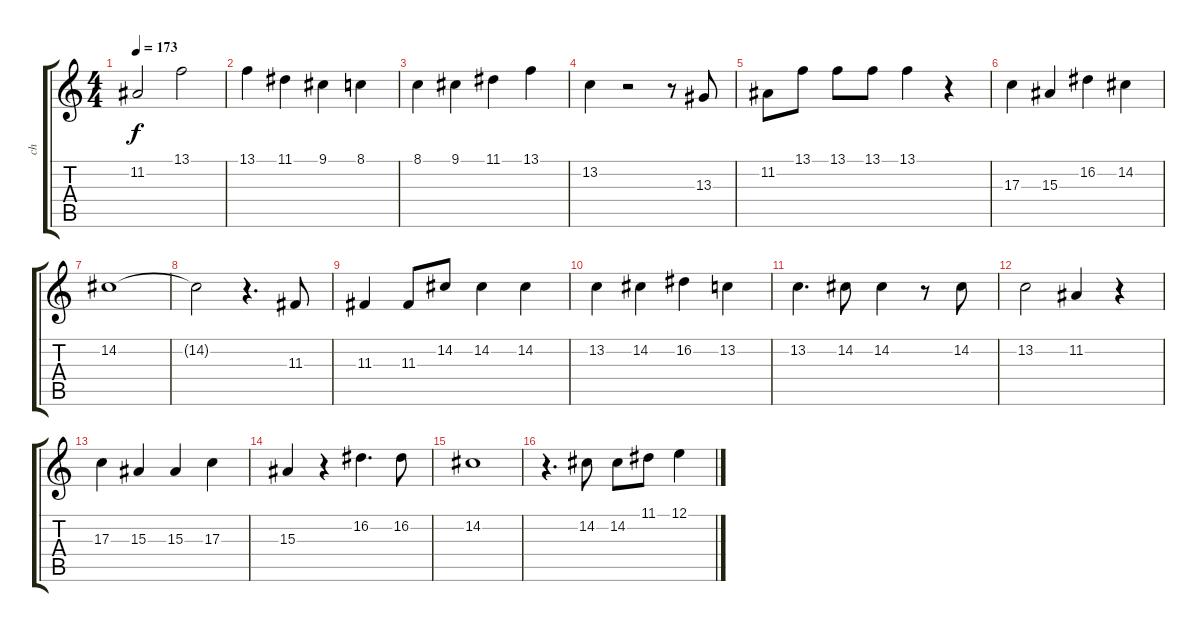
\track ("ch" "ch") {instrument violin}
\staff {score tabs}
\tuning (E4 B3 G3 D3 A2 E2) {hide}
\ts (4 4)
\tempo 173
\clef g2
\ks c
11.2.2{dy f} 13.1.2 |
13.1.4 11.1.4 9.1.4 8.1.4 |
8.1.4 9.1.4 11.1.4 13.1.4 |
13.2.4 r.2 r.8 13.3.8 |
11.2.8 13.1.8 13.1.8 13.1.8 13.1.4 r.4 |
17.3.4 15.3.4 16.2.4 14.2.4 |
14.2.1 |
14.2{t}.2 r.4{d} 11.3.8 |
11.3.4 11.3.8 14.2.8 14.2.4 14.2.4 |
13.2.4 14.2.4 16.2.4 13.2.4 |
13.2.4{d} 14.2.8 14.2.4 r.8 14.2.8 |
13.2.2 11.2.4 r.4 |
17.3.4 15.3.4 15.3.4 17.3.4 |
15.3.4 r.4 16.2.4{d} 16.2.8 |
14.2.1 |
r.4{d} 14.2.8 14.2.8 11.1.8 12.1.4
